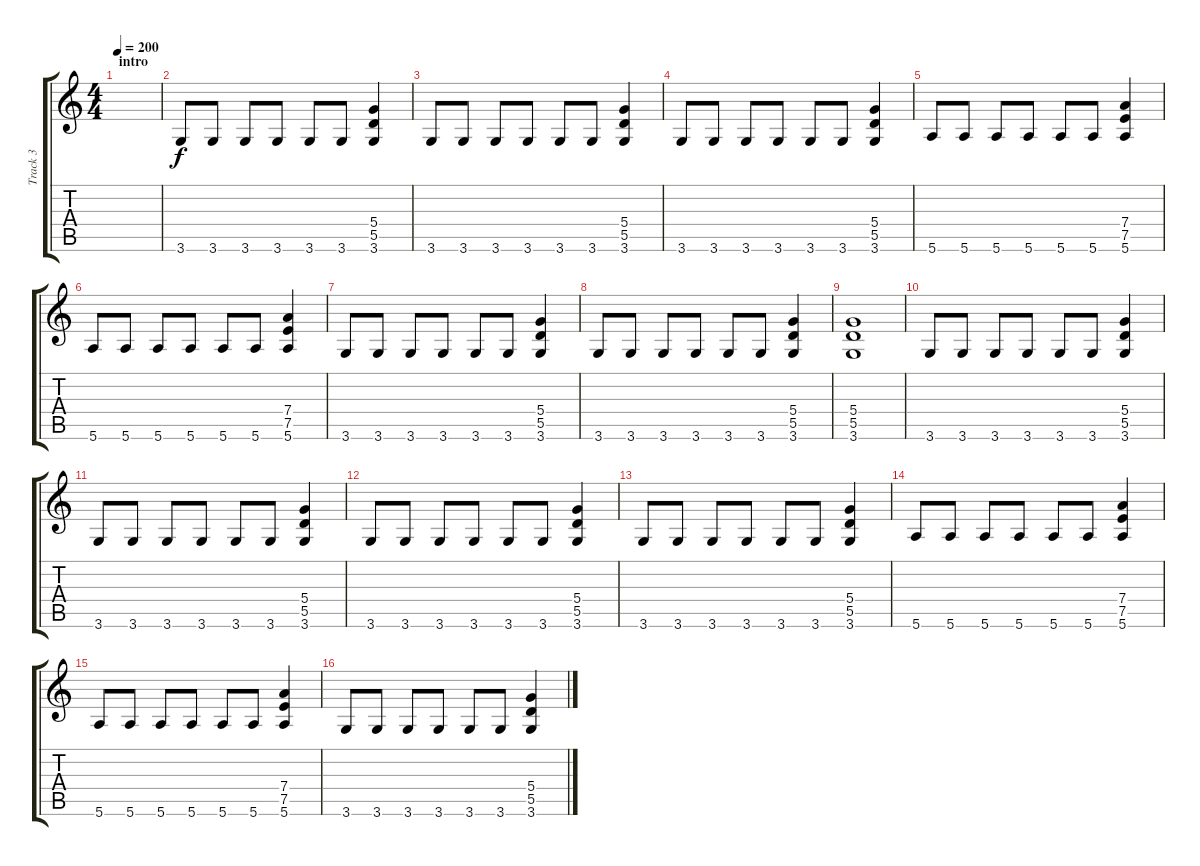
\track ("Track 3" "Track 3") {instrument overdrivenguitar}
\staff {score tabs}
\tuning (E4 B3 G3 D3 A2 E2) {hide}
\ts (4 4)
\section ("" "intro")
\tempo 200
\clef g2
\ks c
|
3.6.8 3.6.8 3.6.8 3.6.8 3.6.8 3.6.8 (5.4 5.5 3.6).4 |
3.6.8 3.6.8 3.6.8 3.6.8 3.6.8 3.6.8 (5.4 5.5 3.6).4 |
3.6.8 3.6.8 3.6.8 3.6.8 3.6.8 3.6.8 (5.4 5.5 3.6).4 |
5.6.8 5.6.8 5.6.8 5.6.8 5.6.8 5.6.8 (7.4 7.5 5.6).4 |
5.6.8 5.6.8 5.6.8 5.6.8 5.6.8 5.6.8 (7.4 7.5 5.6).4 |
3.6.8 3.6.8 3.6.8 3.6.8 3.6.8 3.6.8 (5.4 5.5 3.6).4 |
3.6.8 3.6.8 3.6.8 3.6.8 3.6.8 3.6.8 (5.4 5.5 3.6).4 |
(5.4 5.5 3.6).1 |
3.6.8 3.6.8 3.6.8 3.6.8 3.6.8 3.6.8 (5.4 5.5 3.6).4 |
3.6.8 3.6.8 3.6.8 3.6.8 3.6.8 3.6.8 (5.4 5.5 3.6).4 |
3.6.8 3.6.8 3.6.8 3.6.8 3.6.8 3.6.8 (5.4 5.5 3.6).4 |
3.6.8 3.6.8 3.6.8 3.6.8 3.6.8 3.6.8 (5.4 5.5 3.6).4 |
5.6.8 5.6.8 5.6.8 5.6.8 5.6.8 5.6.8 (7.4 7.5 5.6).4 |
5.6.8 5.6.8 5.6.8 5.6.8 5.6.8 5.6.8 (7.4 7.5 5.6).4 |
3.6.8 3.6.8 3.6.8 3.6.8 3.6.8 3.6.8 (5.4 5.5 3.6).4
